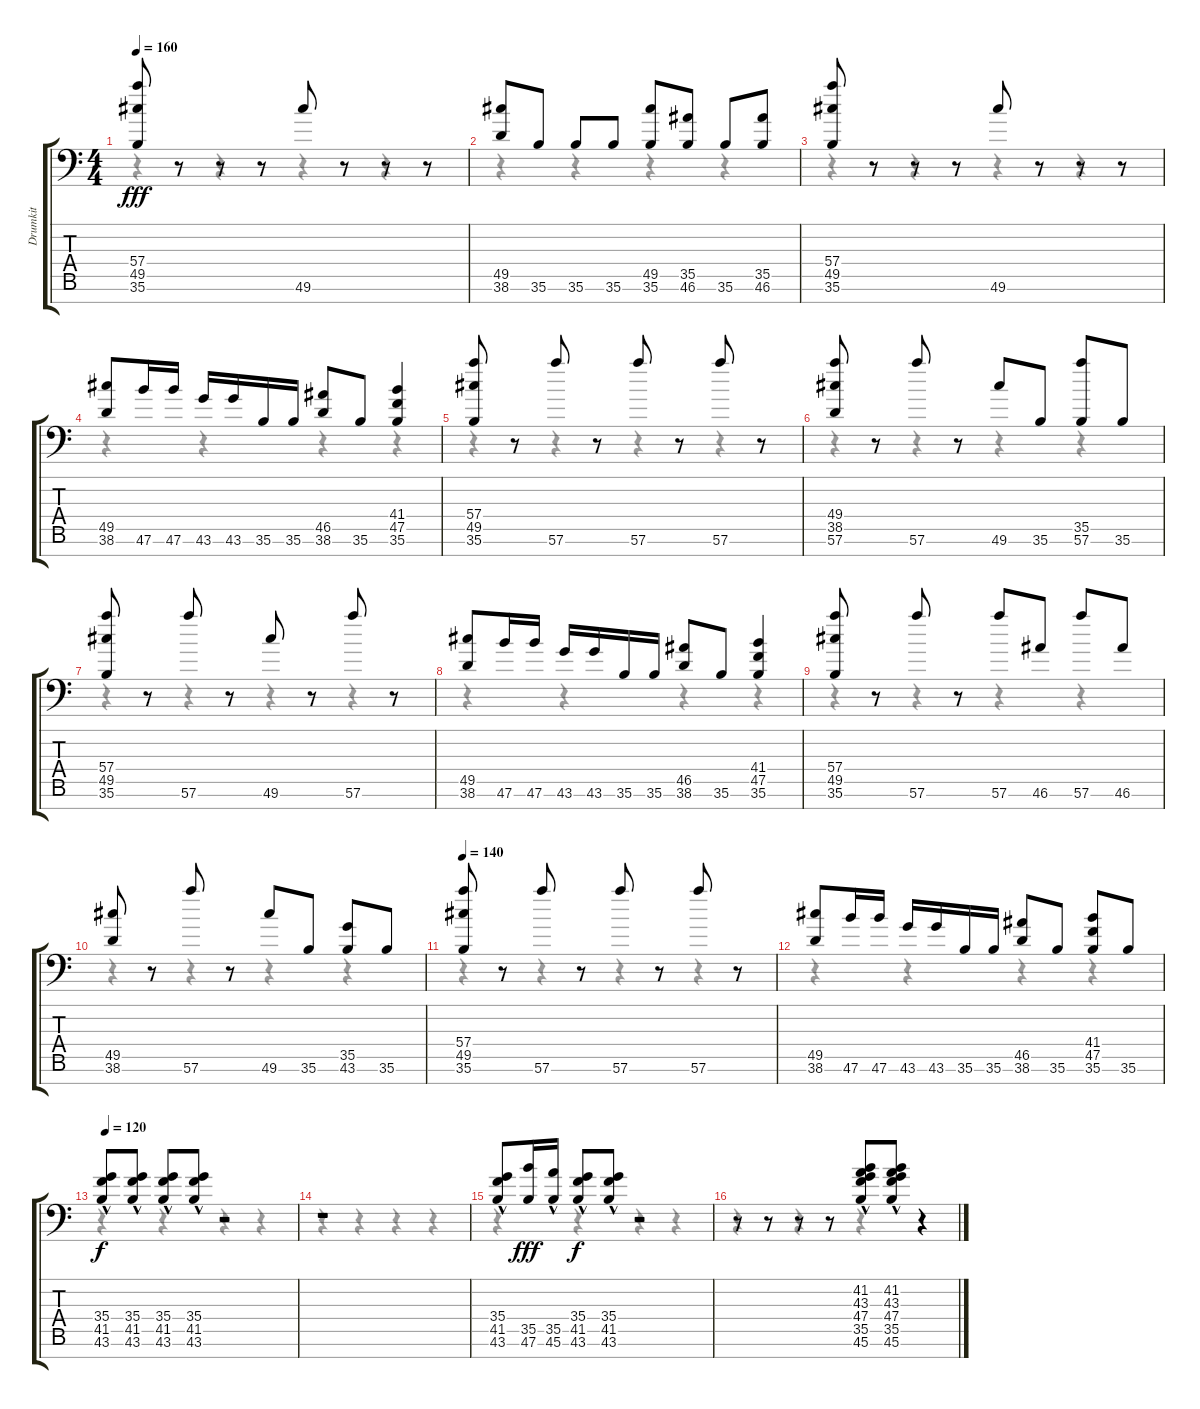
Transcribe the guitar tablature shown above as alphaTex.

\track ("Drumkit" "Drumkit") {instrument acousticgrandpiano}
\staff {score tabs}
\tuning (C-1 C-1 C-1 C-1 C-1 C-1 C-1) {hide}
\voice
\ts (4 4)
\tempo 160
\clef f4
\ks c
(57.4 49.5 35.6).8{dy fff} r.8 r.8 r.8 49.6.8 r.8 r.8 r.8 |
(49.5 38.6).8 35.6.8 35.6.8 35.6.8 (49.5 35.6).8 (35.5 46.6).8 35.6.8 (35.5 46.6).8 |
(57.4 49.5 35.6).8 r.8 r.8 r.8 49.6.8 r.8 r.8 r.8 |
(49.5 38.6).8 47.6.16 47.6.16 43.6.16 43.6.16 35.6.16 35.6.16 (46.5 38.6).8 35.6.8 (41.4 47.5 35.6).4 |
(57.4 49.5 35.6).8 r.8 57.6.8 r.8 57.6.8 r.8 57.6.8 r.8 |
(49.4 38.5 57.6).8 r.8 57.6.8 r.8 49.6.8 35.6.8 (35.5 57.6).8 35.6.8 |
(57.4 49.5 35.6).8 r.8 57.6.8 r.8 49.6.8 r.8 57.6.8 r.8 |
(49.5 38.6).8 47.6.16 47.6.16 43.6.16 43.6.16 35.6.16 35.6.16 (46.5 38.6).8 35.6.8 (41.4 47.5 35.6).4 |
(57.4 49.5 35.6).8 r.8 57.6.8 r.8 57.6.8 46.6.8 57.6.8 46.6.8 |
(49.5 38.6).8 r.8 57.6.8 r.8 49.6.8 35.6.8 (35.5 43.6).8 35.6.8 |
\tempo 140
(57.4 49.5 35.6).8 r.8 57.6.8 r.8 57.6.8 r.8 57.6.8 r.8 |
(49.5 38.6).8 47.6.16 47.6.16 43.6.16 43.6.16 35.6.16 35.6.16 (46.5 38.6).8 35.6.8 (41.4 47.5 35.6).8 35.6.8 |
\tempo 120
(35.4{hac} 41.5{hac} 43.6{hac}).8{dy f} (35.4{hac} 41.5{hac} 43.6{hac}).8 (35.4{hac} 41.5{hac} 43.6{hac}).8 (35.4{hac} 41.5{hac} 43.6{hac}).8 r.2 |
r.1 |
(35.4{hac} 41.5{hac} 43.6{hac}).8 (35.5 47.6).16{dy fff} (35.5{hac} 45.6).16 (35.4{hac} 41.5{hac} 43.6{hac}).8{dy f} (35.4{hac} 41.5{hac} 43.6{hac}).8 r.2 |
r.8 r.8 r.8 r.8 (41.2{hac} 43.3{hac} 47.4{hac} 35.5{hac} 45.6{hac}).8 (41.2{hac} 43.3{hac} 47.4{hac} 35.5{hac} 45.6{hac}).8 r.4
\voice
\clef f4
\ottava regular
\simile none
\ks c
r.4{dy f} r.4 r.4 r.4 |
r.4 r.4 r.4 r.4 |
r.4 r.4 r.4 r.4 |
r.4 r.4 r.4 r.4 |
r.4 r.4 r.4 r.4 |
r.4 r.4 r.4 r.4 |
r.4 r.4 r.4 r.4 |
r.4 r.4 r.4 r.4 |
r.4 r.4 r.4 r.4 |
r.4 r.4 r.4 r.4 |
r.4 r.4 r.4 r.4 |
r.4 r.4 r.4 r.4 |
r.4 r.4 r.4 r.4 |
r.4 r.4 r.4 r.4 |
r.4 r.4 r.4 r.4 |
r.4 r.4 r.4 r.4
